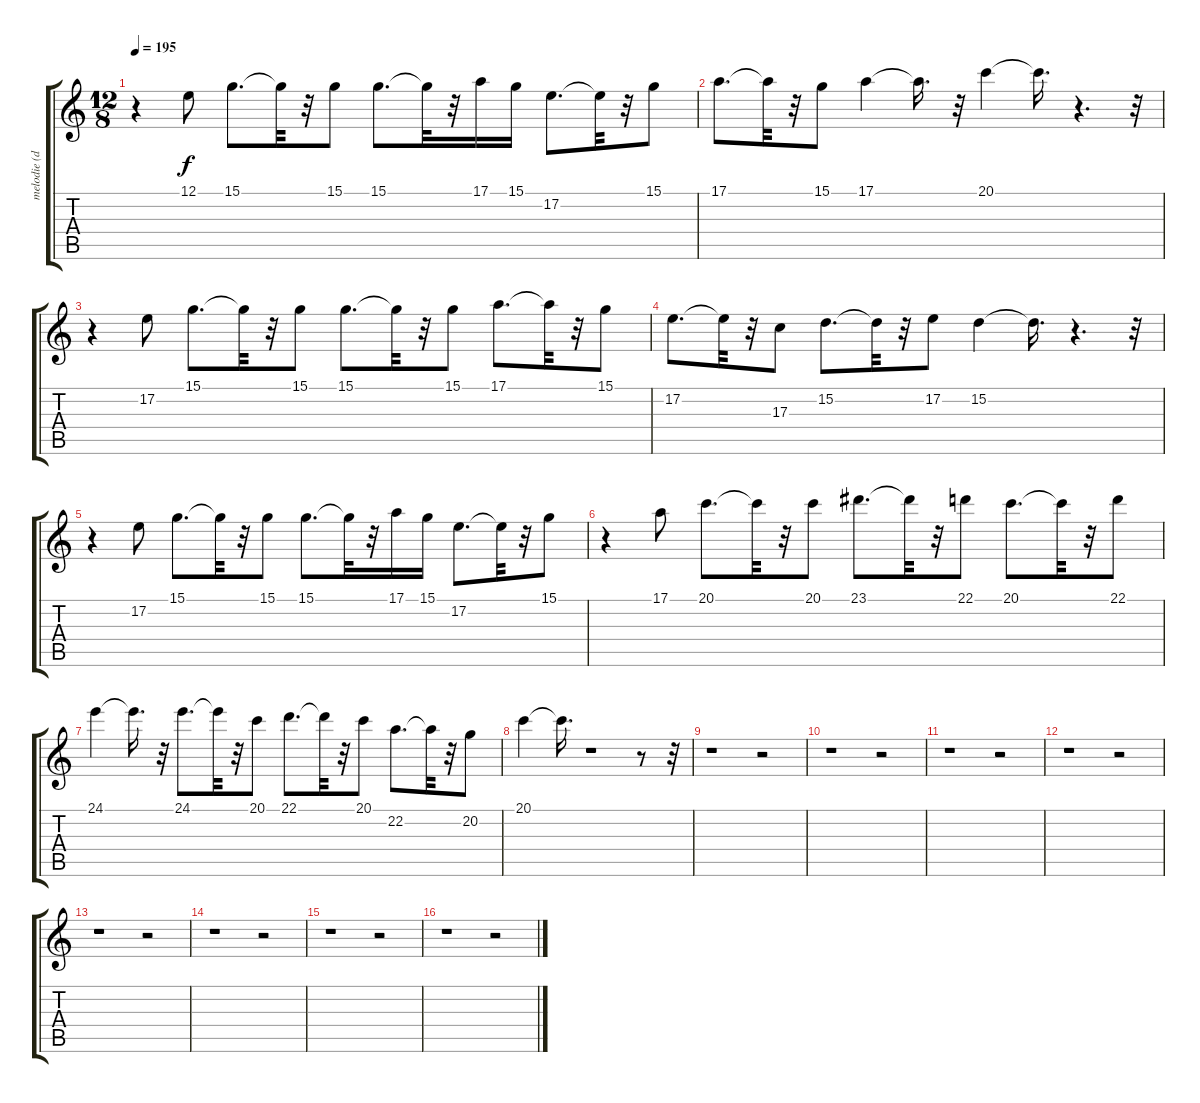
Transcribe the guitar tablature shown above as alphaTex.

\track ("melodie (doublure)" "melodie (d") {instrument xylophone}
\staff {score tabs}
\tuning (E4 B3 G3 D3 A2 E2) {hide}
\ts (12 8)
\tempo 195
\clef g2
\ks c
r.4{dy f} 12.1.8 15.1.8{d} 15.1{t}.32 r.32 15.1.8 15.1.8{d} 15.1{t}.32 r.32 17.1.16 15.1.16 17.2.8{d} 17.2{t}.32 r.32 15.1.8 |
17.1.8{d} 17.1{t}.32 r.32 15.1.8 17.1.4 17.1{t}.16{d} r.32 20.1.4 20.1{t}.16{d} r.4{d} r.32 |
r.4 17.2.8 15.1.8{d} 15.1{t}.32 r.32 15.1.8 15.1.8{d} 15.1{t}.32 r.32 15.1.8 17.1.8{d} 17.1{t}.32 r.32 15.1.8 |
17.2.8{d} 17.2{t}.32 r.32 17.3.8 15.2.8{d} 15.2{t}.32 r.32 17.2.8 15.2.4 15.2{t}.16{d} r.4{d} r.32 |
r.4 17.2.8 15.1.8{d} 15.1{t}.32 r.32 15.1.8 15.1.8{d} 15.1{t}.32 r.32 17.1.16 15.1.16 17.2.8{d} 17.2{t}.32 r.32 15.1.8 |
r.4 17.1.8 20.1.8{d} 20.1{t}.32 r.32 20.1.8 23.1.8{d} 23.1{t}.32 r.32 22.1.8 20.1.8{d} 20.1{t}.32 r.32 22.1.8 |
24.1.4 24.1{t}.16{d} r.32 24.1.8{d} 24.1{t}.32 r.32 20.1.8 22.1.8{d} 22.1{t}.32 r.32 20.1.8 22.2.8{d} 22.2{t}.32 r.32 20.2.8 |
20.1.4 20.1{t}.16{d} r.1 r.8 r.32 |
r.1 r.2 |
r.1 r.2 |
r.1 r.2 |
r.1 r.2 |
r.1 r.2 |
r.1 r.2 |
r.1 r.2 |
r.1 r.2
